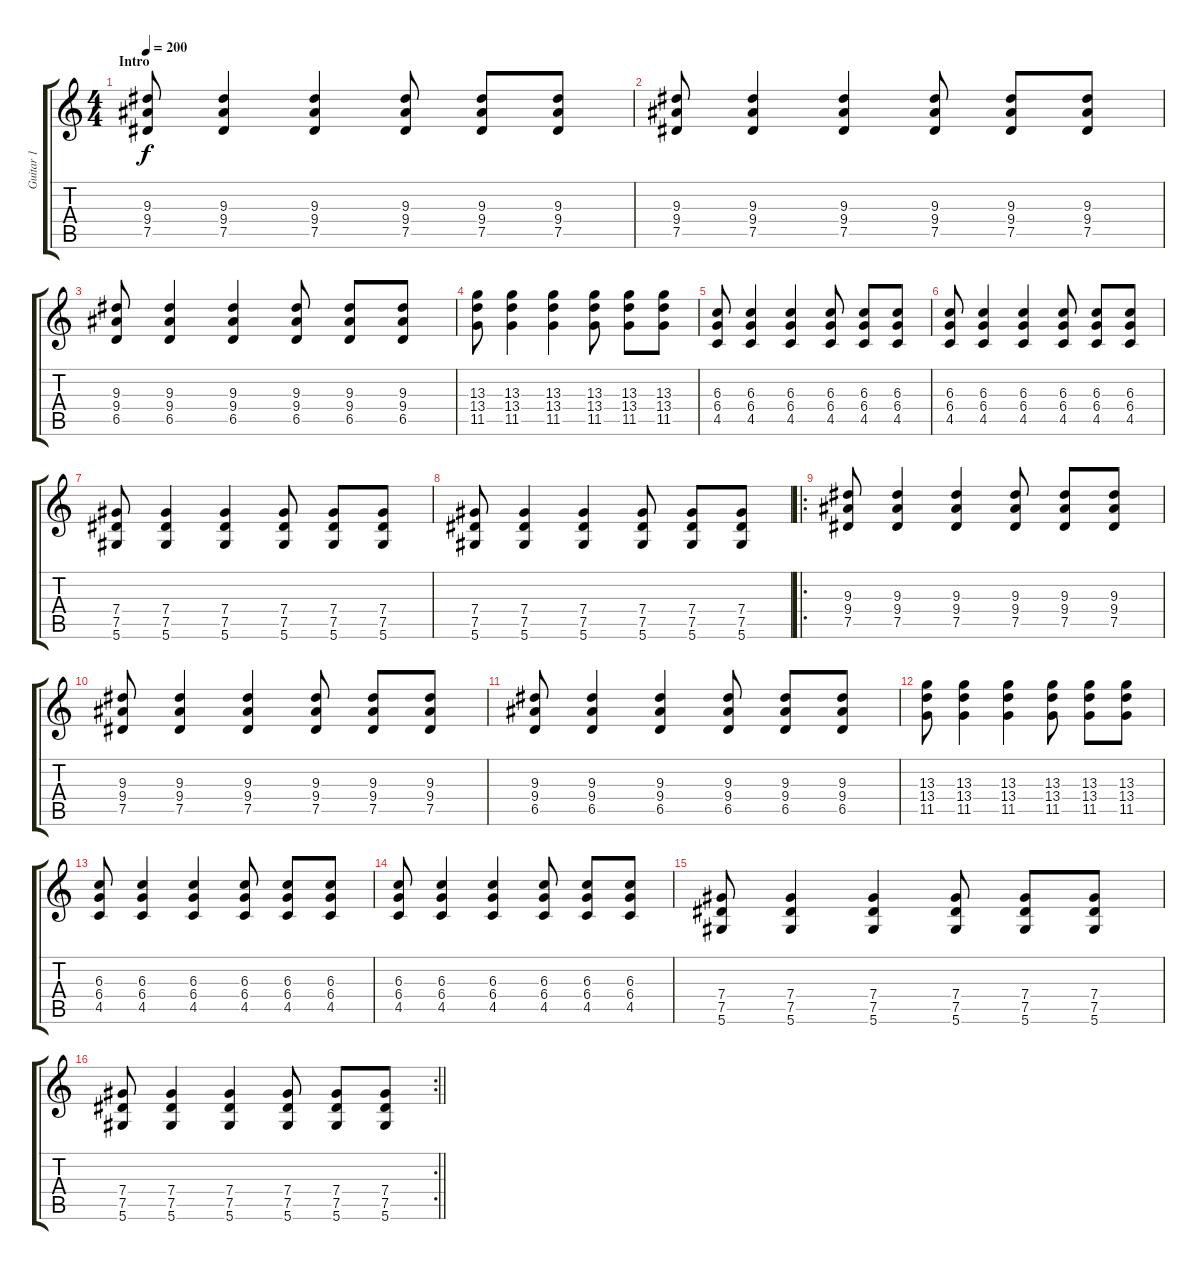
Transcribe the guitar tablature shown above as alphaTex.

\track ("Guitar 1" "Guitar 1") {instrument distortionguitar}
\staff {score tabs}
\tuning (Eb4 Bb3 Gb3 Db3 Ab2 Eb2) {hide}
\ts (4 4)
\section ("" "Intro")
\tempo 200
\clef g2
\ks c
(9.3 9.4 7.5).8{dy f volume 6 instrument distortionguitar} (9.3 9.4 7.5).4 (9.3 9.4 7.5).4 (9.3 9.4 7.5).8 (9.3 9.4 7.5).8 (9.3 9.4 7.5).8 |
(9.3 9.4 7.5).8 (9.3 9.4 7.5).4 (9.3 9.4 7.5).4 (9.3 9.4 7.5).8 (9.3 9.4 7.5).8 (9.3 9.4 7.5).8 |
(9.3 9.4 6.5).8 (9.3 9.4 6.5).4 (9.3 9.4 6.5).4 (9.3 9.4 6.5).8 (9.3 9.4 6.5).8 (9.3 9.4 6.5).8 |
(13.3 13.4 11.5).8 (13.3 13.4 11.5).4 (13.3 13.4 11.5).4 (13.3 13.4 11.5).8 (13.3 13.4 11.5).8 (13.3 13.4 11.5).8 |
(6.3 6.4 4.5).8 (6.3 6.4 4.5).4 (6.3 6.4 4.5).4 (6.3 6.4 4.5).8 (6.3 6.4 4.5).8 (6.3 6.4 4.5).8 |
(6.3 6.4 4.5).8 (6.3 6.4 4.5).4 (6.3 6.4 4.5).4 (6.3 6.4 4.5).8 (6.3 6.4 4.5).8 (6.3 6.4 4.5).8 |
(7.4 7.5 5.6).8 (7.4 7.5 5.6).4 (7.4 7.5 5.6).4 (7.4 7.5 5.6).8 (7.4 7.5 5.6).8 (7.4 7.5 5.6).8 |
(7.4 7.5 5.6).8 (7.4 7.5 5.6).4 (7.4 7.5 5.6).4 (7.4 7.5 5.6).8 (7.4 7.5 5.6).8 (7.4 7.5 5.6).8 |
\ro
(9.3 9.4 7.5).8{volume 12} (9.3 9.4 7.5).4 (9.3 9.4 7.5).4 (9.3 9.4 7.5).8 (9.3 9.4 7.5).8 (9.3 9.4 7.5).8 |
(9.3 9.4 7.5).8 (9.3 9.4 7.5).4 (9.3 9.4 7.5).4 (9.3 9.4 7.5).8 (9.3 9.4 7.5).8 (9.3 9.4 7.5).8 |
(9.3 9.4 6.5).8 (9.3 9.4 6.5).4 (9.3 9.4 6.5).4 (9.3 9.4 6.5).8 (9.3 9.4 6.5).8 (9.3 9.4 6.5).8 |
(13.3 13.4 11.5).8 (13.3 13.4 11.5).4 (13.3 13.4 11.5).4 (13.3 13.4 11.5).8 (13.3 13.4 11.5).8 (13.3 13.4 11.5).8 |
(6.3 6.4 4.5).8 (6.3 6.4 4.5).4 (6.3 6.4 4.5).4 (6.3 6.4 4.5).8 (6.3 6.4 4.5).8 (6.3 6.4 4.5).8 |
(6.3 6.4 4.5).8 (6.3 6.4 4.5).4 (6.3 6.4 4.5).4 (6.3 6.4 4.5).8 (6.3 6.4 4.5).8 (6.3 6.4 4.5).8 |
(7.4 7.5 5.6).8 (7.4 7.5 5.6).4 (7.4 7.5 5.6).4 (7.4 7.5 5.6).8 (7.4 7.5 5.6).8 (7.4 7.5 5.6).8 |
\rc 2
\barLineRight lightlight
(7.4 7.5 5.6).8 (7.4 7.5 5.6).4 (7.4 7.5 5.6).4 (7.4 7.5 5.6).8 (7.4 7.5 5.6).8 (7.4 7.5 5.6).8
